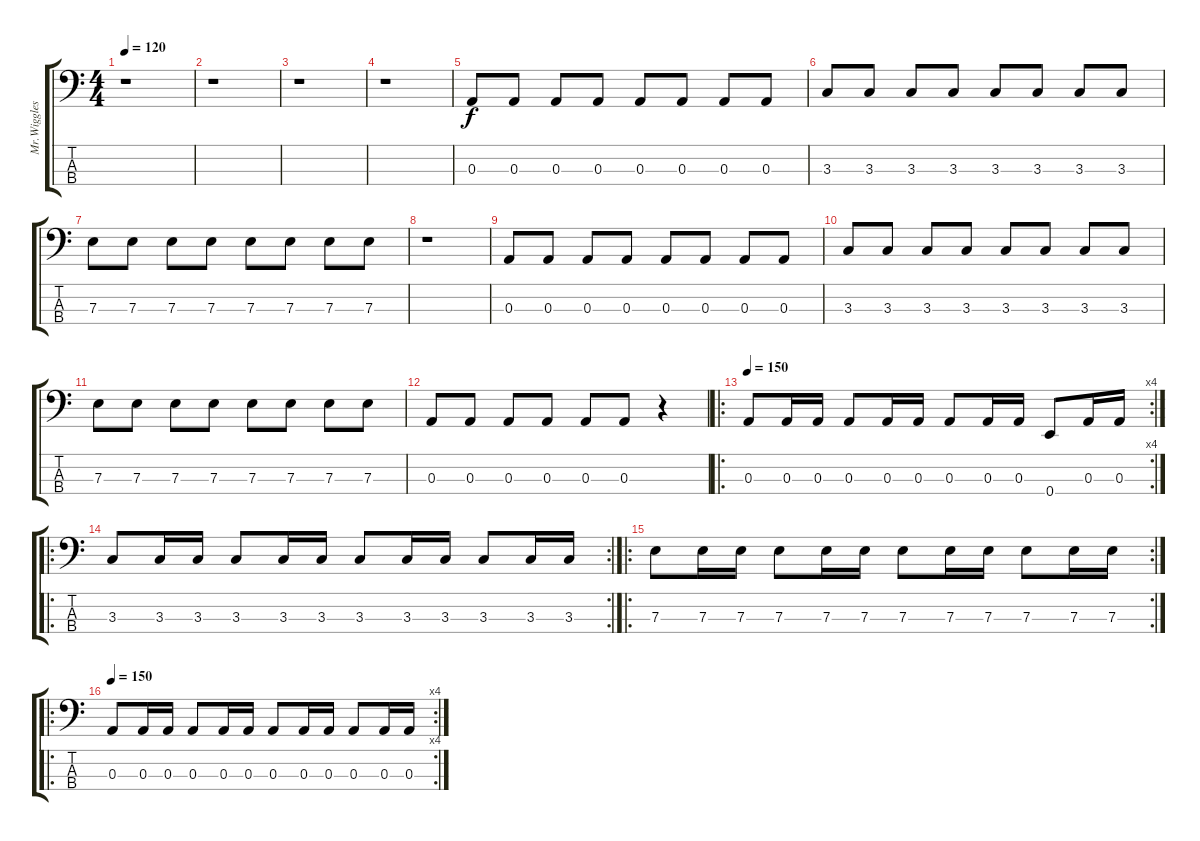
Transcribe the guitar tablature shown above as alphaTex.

\track ("Mr.Wiggles" "Mr.Wiggles") {instrument electricbasspick}
\staff {score tabs}
\tuning (G2 D2 A1 E1) {hide}
\ts (4 4)
\tempo 120
\clef f4
\ks c
r.1{dy f instrument electricbasspick} |
r.1 |
r.1 |
r.1 |
0.3.8 0.3.8 0.3.8 0.3.8 0.3.8 0.3.8 0.3.8 0.3.8 |
3.3.8 3.3.8 3.3.8 3.3.8 3.3.8 3.3.8 3.3.8 3.3.8 |
7.3.8 7.3.8 7.3.8 7.3.8 7.3.8 7.3.8 7.3.8 7.3.8 |
r.1 |
0.3.8 0.3.8 0.3.8 0.3.8 0.3.8 0.3.8 0.3.8 0.3.8 |
3.3.8 3.3.8 3.3.8 3.3.8 3.3.8 3.3.8 3.3.8 3.3.8 |
7.3.8 7.3.8 7.3.8 7.3.8 7.3.8 7.3.8 7.3.8 7.3.8 |
0.3.8 0.3.8 0.3.8 0.3.8 0.3.8 0.3.8 r.4 |
\ro
\rc 4
\tempo 150
0.3.8 0.3.16 0.3.16 0.3.8 0.3.16 0.3.16 0.3.8 0.3.16 0.3.16 0.4.8 0.3.16 0.3.16 |
\ro
\rc 2
3.3.8 3.3.16 3.3.16 3.3.8 3.3.16 3.3.16 3.3.8 3.3.16 3.3.16 3.3.8 3.3.16 3.3.16 |
\ro
\rc 2
7.3.8 7.3.16 7.3.16 7.3.8 7.3.16 7.3.16 7.3.8 7.3.16 7.3.16 7.3.8 7.3.16 7.3.16 |
\ro
\rc 4
\tempo 150
0.3.8 0.3.16 0.3.16 0.3.8 0.3.16 0.3.16 0.3.8 0.3.16 0.3.16 0.3.8 0.3.16 0.3.16
